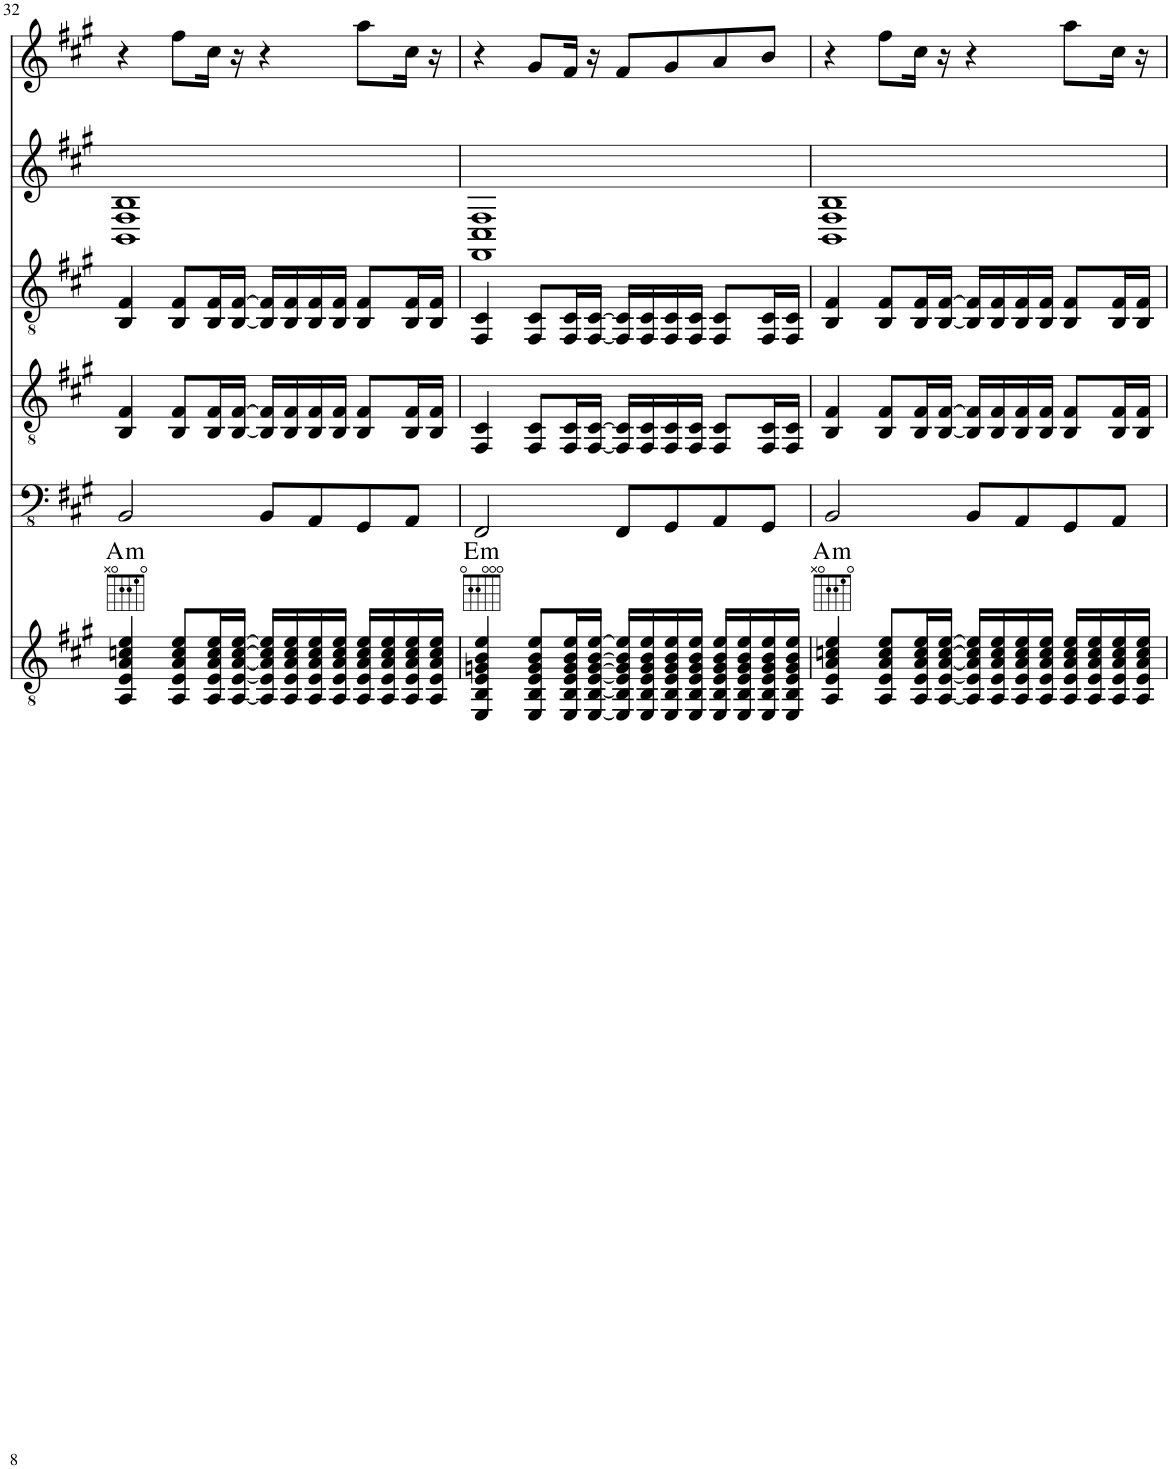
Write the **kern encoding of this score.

**kern	**harte	**kern	**kern	**kern	**kern	**kern
*part6	*part6	*part5	*part4	*part3	*part2	*part1
*staff6	*	*staff5	*staff4	*staff3	*staff2	*staff1
*I"ľ����	*	*I"��˹	*I"���༪��	*I"��������	*I"���� ����	*I"���� ����
!!LO:PB:g=z
*clefGv2	*	*clefFv4	*clefGv2	*clefGv2	*clefG2	*clefG2
*k[f#c#g#]	*	*k[f#c#g#]	*k[f#c#g#]	*k[f#c#g#]	*k[f#c#g#]	*k[f#c#g#]
*M4/4	*	*M4/4	*M4/4	*M4/4	*M4/4	*M4/4
=32	=32	=32	=32	=32	=32	=32
!	!LO:H:kt=m	!	!	!	!	!
4AA/ 4E/ 4A/ 4cn/ 4e/	A:min	2BBB/	4BB/ 4F#/	4BB/ 4F#/	1BB 1F# 1B	4r
8AA/ 8E/ 8A/ 8c/ 8e/L	.	.	8BB/ 8F#/L	8BB/ 8F#/L	.	8ff#\L
16AA/ 16E/ 16A/ 16c/ 16e/L	.	.	16BB/ 16F#/L	16BB/ 16F#/L	.	16cc#\Jk
[16AA/ [16E/ [16A/ [16c/ [16e/JJ	.	.	[16BB/ [16F#/JJ	[16BB/ [16F#/JJ	.	16r
16AA/] 16E/] 16A/] 16c/] 16e/]LL	.	8BBB/L	16BB/] 16F#/]LL	16BB/] 16F#/]LL	.	4r
16AA/ 16E/ 16A/ 16c/ 16e/	.	.	16BB/ 16F#/	16BB/ 16F#/	.	.
16AA/ 16E/ 16A/ 16c/ 16e/	.	8AAA/	16BB/ 16F#/	16BB/ 16F#/	.	.
16AA/ 16E/ 16A/ 16c/ 16e/JJ	.	.	16BB/ 16F#/JJ	16BB/ 16F#/JJ	.	.
16AA/ 16E/ 16A/ 16c/ 16e/LL	.	8GGG#/	8BB/ 8F#/L	8BB/ 8F#/L	.	8aa\L
16AA/ 16E/ 16A/ 16c/ 16e/	.	.	.	.	.	.
16AA/ 16E/ 16A/ 16c/ 16e/	.	8AAA/J	16BB/ 16F#/L	16BB/ 16F#/L	.	16cc#\Jk
16AA/ 16E/ 16A/ 16c/ 16e/JJ	.	.	16BB/ 16F#/JJ	16BB/ 16F#/JJ	.	16r
=33	=33	=33	=33	=33	=33	=33
!	!LO:H:kt=m	!	!	!	!	!
4EE/ 4BB/ 4E/ 4Gn/ 4B/ 4e/	E:min	2FFF#/	4FF#/ 4C#/	4FF#/ 4C#/	1FF# 1C# 1F#	4r
8EE/ 8BB/ 8E/ 8G/ 8B/ 8e/L	.	.	8FF#/ 8C#/L	8FF#/ 8C#/L	.	8g#/L
16EE/ 16BB/ 16E/ 16G/ 16B/ 16e/L	.	.	16FF#/ 16C#/L	16FF#/ 16C#/L	.	16f#/Jk
[16EE/ [16BB/ [16E/ [16G/ [16B/ [16e/JJ	.	.	[16FF#/ [16C#/JJ	[16FF#/ [16C#/JJ	.	16r
16EE/] 16BB/] 16E/] 16G/] 16B/] 16e/]LL	.	8FFF#/L	16FF#/] 16C#/]LL	16FF#/] 16C#/]LL	.	8f#/L
16EE/ 16BB/ 16E/ 16G/ 16B/ 16e/	.	.	16FF#/ 16C#/	16FF#/ 16C#/	.	.
16EE/ 16BB/ 16E/ 16G/ 16B/ 16e/	.	8GGG#/	16FF#/ 16C#/	16FF#/ 16C#/	.	8g#/
16EE/ 16BB/ 16E/ 16G/ 16B/ 16e/JJ	.	.	16FF#/ 16C#/JJ	16FF#/ 16C#/JJ	.	.
16EE/ 16BB/ 16E/ 16G/ 16B/ 16e/LL	.	8AAA/	8FF#/ 8C#/L	8FF#/ 8C#/L	.	8a/
16EE/ 16BB/ 16E/ 16G/ 16B/ 16e/	.	.	.	.	.	.
16EE/ 16BB/ 16E/ 16G/ 16B/ 16e/	.	8GGG#/J	16FF#/ 16C#/L	16FF#/ 16C#/L	.	8b/J
16EE/ 16BB/ 16E/ 16G/ 16B/ 16e/JJ	.	.	16FF#/ 16C#/JJ	16FF#/ 16C#/JJ	.	.
=34	=34	=34	=34	=34	=34	=34
!	!LO:H:kt=m	!	!	!	!	!
4AA/ 4E/ 4A/ 4cn/ 4e/	A:min	2BBB/	4BB/ 4F#/	4BB/ 4F#/	1BB 1F# 1B	4r
8AA/ 8E/ 8A/ 8c/ 8e/L	.	.	8BB/ 8F#/L	8BB/ 8F#/L	.	8ff#\L
16AA/ 16E/ 16A/ 16c/ 16e/L	.	.	16BB/ 16F#/L	16BB/ 16F#/L	.	16cc#\Jk
[16AA/ [16E/ [16A/ [16c/ [16e/JJ	.	.	[16BB/ [16F#/JJ	[16BB/ [16F#/JJ	.	16r
16AA/] 16E/] 16A/] 16c/] 16e/]LL	.	8BBB/L	16BB/] 16F#/]LL	16BB/] 16F#/]LL	.	4r
16AA/ 16E/ 16A/ 16c/ 16e/	.	.	16BB/ 16F#/	16BB/ 16F#/	.	.
16AA/ 16E/ 16A/ 16c/ 16e/	.	8AAA/	16BB/ 16F#/	16BB/ 16F#/	.	.
16AA/ 16E/ 16A/ 16c/ 16e/JJ	.	.	16BB/ 16F#/JJ	16BB/ 16F#/JJ	.	.
16AA/ 16E/ 16A/ 16c/ 16e/LL	.	8GGG#/	8BB/ 8F#/L	8BB/ 8F#/L	.	8aa\L
16AA/ 16E/ 16A/ 16c/ 16e/	.	.	.	.	.	.
16AA/ 16E/ 16A/ 16c/ 16e/	.	8AAA/J	16BB/ 16F#/L	16BB/ 16F#/L	.	16cc#\Jk
16AA/ 16E/ 16A/ 16c/ 16e/JJ	.	.	16BB/ 16F#/JJ	16BB/ 16F#/JJ	.	16r
=	=	=	=	=	=	=
*-	*-	*-	*-	*-	*-	*-
